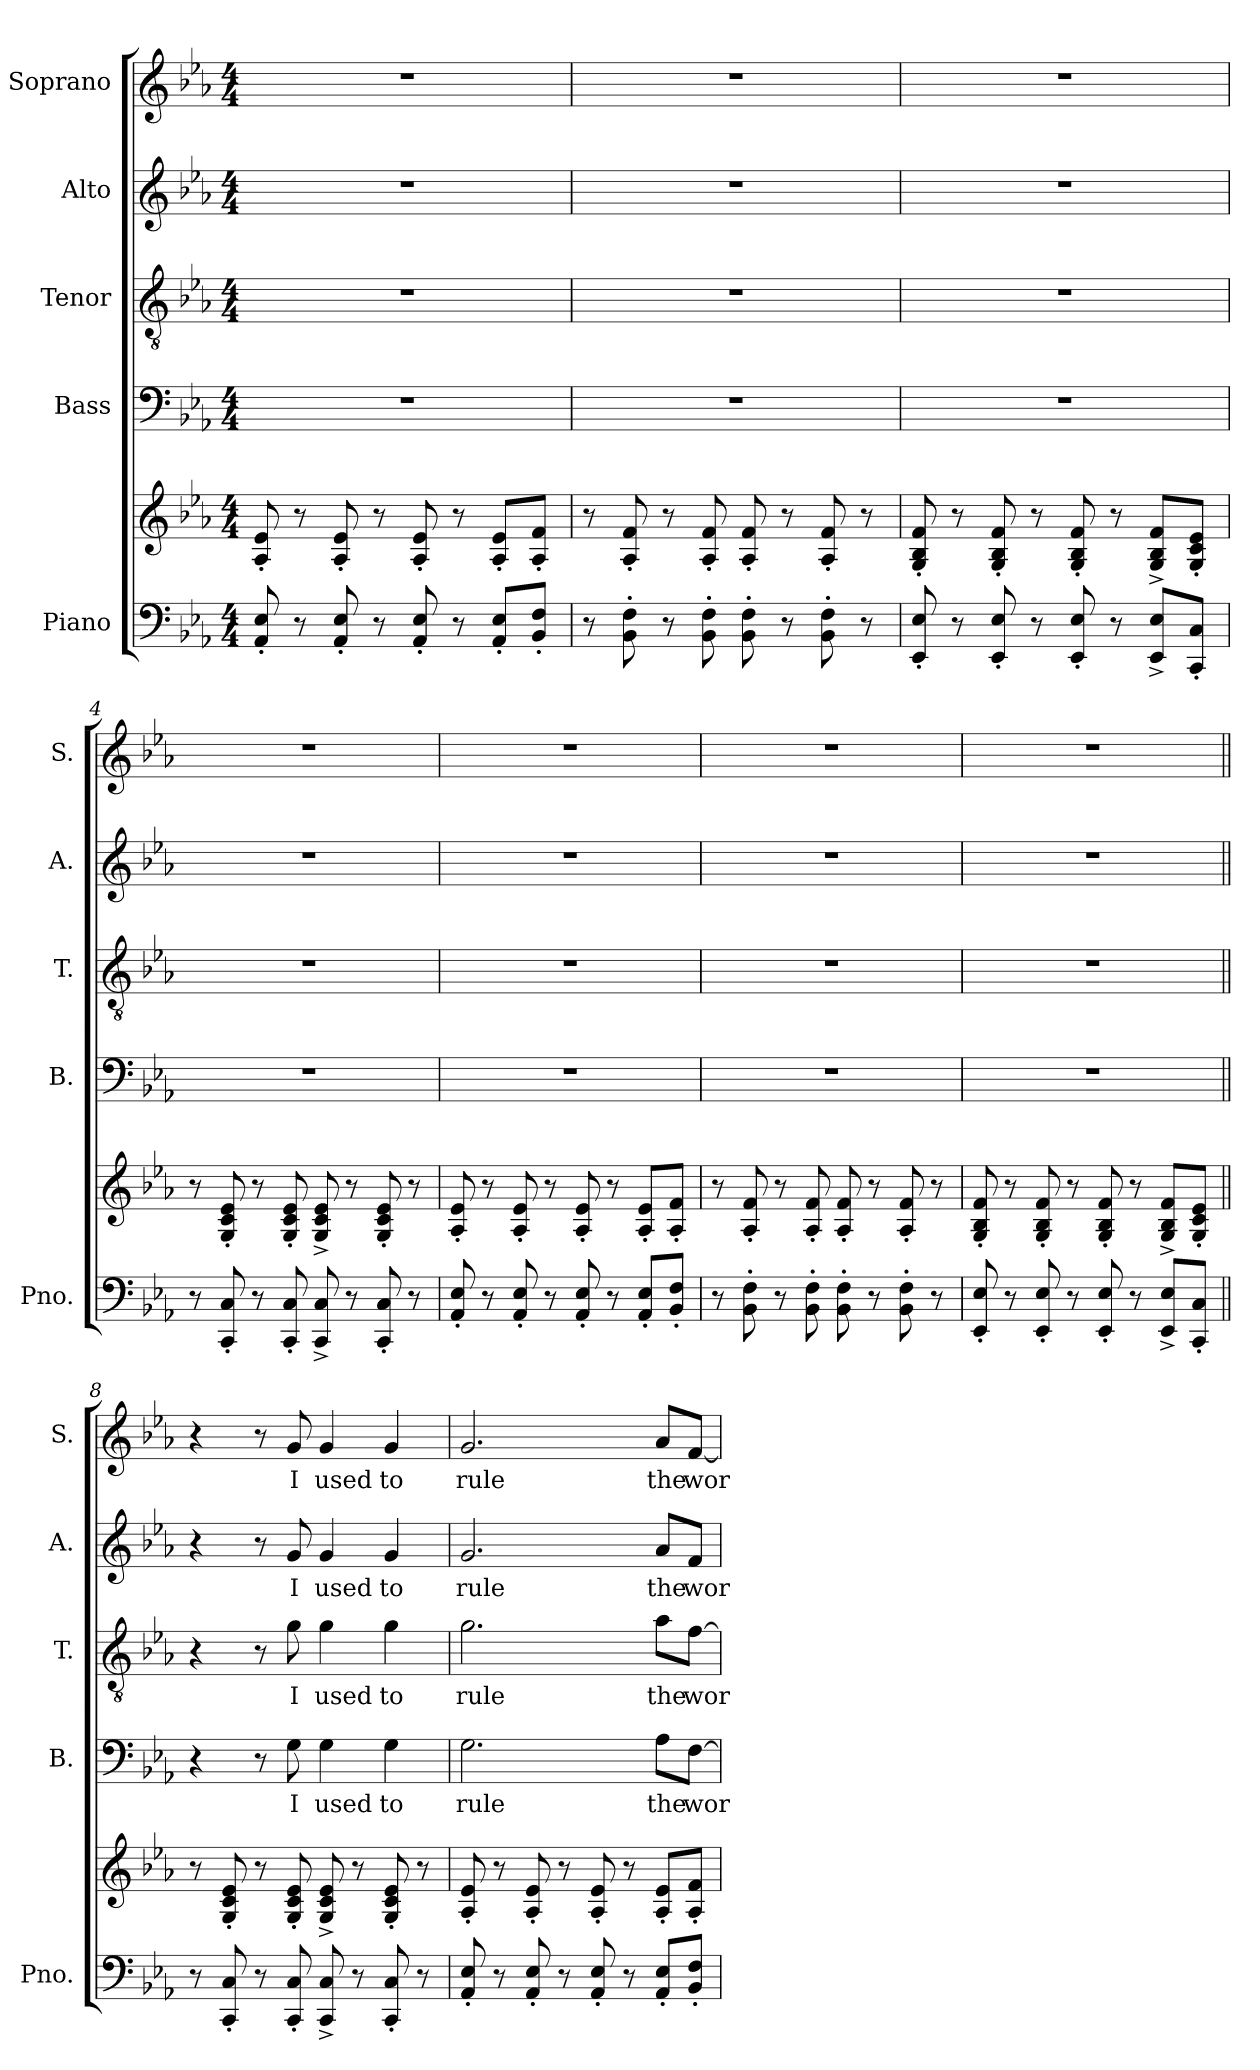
**kern	**kern	**kern	**text	**kern	**text	**kern	**text	**kern	**text
*part5	*part5	*part4	*part4	*part3	*part3	*part2	*part2	*part1	*part1
*staff6	*staff5	*staff4	*staff4	*staff3	*staff3	*staff2	*staff2	*staff1	*staff1
*I"Piano	*	*I"Bass	*	*I"Tenor	*	*I"Alto	*	*I"Soprano	*
*I'Pno.	*	*I'B.	*	*I'T.	*	*I'A.	*	*I'S.	*
*clefF4	*clefG2	*clefF4	*	*clefGv2	*	*clefG2	*	*clefG2	*
*k[b-e-a-]	*k[b-e-a-]	*k[b-e-a-]	*	*k[b-e-a-]	*	*k[b-e-a-]	*	*k[b-e-a-]	*
*M4/4	*M4/4	*M4/4	*	*M4/4	*	*M4/4	*	*M4/4	*
*MM138	*MM138	*MM138	*	*MM138	*	*MM138	*	*MM138	*
=1	=1	=1	=1	=1	=1	=1	=1	=1	=1
8AA-/' 8E-/'	8A-/' 8e-/'	1r	.	1r	.	1r	.	1r	.
8r	8r	.	.	.	.	.	.	.	.
8AA-/' 8E-/'	8A-/' 8e-/'	.	.	.	.	.	.	.	.
8r	8r	.	.	.	.	.	.	.	.
8AA-/' 8E-/'	8A-/' 8e-/'	.	.	.	.	.	.	.	.
8r	8r	.	.	.	.	.	.	.	.
8AA-/' 8E-/'L	8A-/' 8e-/'L	.	.	.	.	.	.	.	.
8BB-/' 8F/'J	8A-/' 8f/'J	.	.	.	.	.	.	.	.
=2	=2	=2	=2	=2	=2	=2	=2	=2	=2
8r	8r	1r	.	1r	.	1r	.	1r	.
8BB-\' 8F\'	8A-/' 8f/'	.	.	.	.	.	.	.	.
8r	8r	.	.	.	.	.	.	.	.
8BB-\' 8F\'	8A-/' 8f/'	.	.	.	.	.	.	.	.
8BB-\' 8F\'	8A-/' 8f/'	.	.	.	.	.	.	.	.
8r	8r	.	.	.	.	.	.	.	.
8BB-\' 8F\'	8A-/' 8f/'	.	.	.	.	.	.	.	.
8r	8r	.	.	.	.	.	.	.	.
=3	=3	=3	=3	=3	=3	=3	=3	=3	=3
8EE-/' 8E-/'	8G/' 8B-/' 8f/'	1r	.	1r	.	1r	.	1r	.
8r	8r	.	.	.	.	.	.	.	.
8EE-/' 8E-/'	8G/' 8B-/' 8f/'	.	.	.	.	.	.	.	.
8r	8r	.	.	.	.	.	.	.	.
8EE-/' 8E-/'	8G/' 8B-/' 8f/'	.	.	.	.	.	.	.	.
8r	8r	.	.	.	.	.	.	.	.
8EE-/^ 8E-/^L	8G/^ 8B-/^ 8f/^L	.	.	.	.	.	.	.	.
8CC/' 8C/'J	8G/' 8c/' 8e-/'J	.	.	.	.	.	.	.	.
=4	=4	=4	=4	=4	=4	=4	=4	=4	=4
8r	8r	1r	.	1r	.	1r	.	1r	.
8CC/' 8C/'	8G/' 8c/' 8e-/'	.	.	.	.	.	.	.	.
8r	8r	.	.	.	.	.	.	.	.
8CC/' 8C/'	8G/' 8c/' 8e-/'	.	.	.	.	.	.	.	.
8CC/^ 8C/^	8G/^ 8c/^ 8e-/^	.	.	.	.	.	.	.	.
8r	8r	.	.	.	.	.	.	.	.
8CC/' 8C/'	8G/' 8c/' 8e-/'	.	.	.	.	.	.	.	.
8r	8r	.	.	.	.	.	.	.	.
!!LO:LB:g=z
=5	=5	=5	=5	=5	=5	=5	=5	=5	=5
8AA-/' 8E-/'	8A-/' 8e-/'	1r	.	1r	.	1r	.	1r	.
8r	8r	.	.	.	.	.	.	.	.
8AA-/' 8E-/'	8A-/' 8e-/'	.	.	.	.	.	.	.	.
8r	8r	.	.	.	.	.	.	.	.
8AA-/' 8E-/'	8A-/' 8e-/'	.	.	.	.	.	.	.	.
8r	8r	.	.	.	.	.	.	.	.
8AA-/' 8E-/'L	8A-/' 8e-/'L	.	.	.	.	.	.	.	.
8BB-/' 8F/'J	8A-/' 8f/'J	.	.	.	.	.	.	.	.
=6	=6	=6	=6	=6	=6	=6	=6	=6	=6
8r	8r	1r	.	1r	.	1r	.	1r	.
8BB-\' 8F\'	8A-/' 8f/'	.	.	.	.	.	.	.	.
8r	8r	.	.	.	.	.	.	.	.
8BB-\' 8F\'	8A-/' 8f/'	.	.	.	.	.	.	.	.
8BB-\' 8F\'	8A-/' 8f/'	.	.	.	.	.	.	.	.
8r	8r	.	.	.	.	.	.	.	.
8BB-\' 8F\'	8A-/' 8f/'	.	.	.	.	.	.	.	.
8r	8r	.	.	.	.	.	.	.	.
=7	=7	=7	=7	=7	=7	=7	=7	=7	=7
8EE-/' 8E-/'	8G/' 8B-/' 8f/'	1r	.	1r	.	1r	.	1r	.
8r	8r	.	.	.	.	.	.	.	.
8EE-/' 8E-/'	8G/' 8B-/' 8f/'	.	.	.	.	.	.	.	.
8r	8r	.	.	.	.	.	.	.	.
8EE-/' 8E-/'	8G/' 8B-/' 8f/'	.	.	.	.	.	.	.	.
8r	8r	.	.	.	.	.	.	.	.
8EE-/^ 8E-/^L	8G/^ 8B-/^ 8f/^L	.	.	.	.	.	.	.	.
8CC/' 8C/'J	8G/' 8c/' 8e-/'J	.	.	.	.	.	.	.	.
=8||	=8||	=8||	=8||	=8||	=8||	=8||	=8||	=8||	=8||
8r	8r	4r	.	4r	.	4r	.	4r	.
8CC/' 8C/'	8G/' 8c/' 8e-/'	.	.	.	.	.	.	.	.
8r	8r	8r	.	8r	.	8r	.	8r	.
!	!	!	!LO:LY:b	!	!LO:LY:b	!	!LO:LY:b	!	!LO:LY:b
8CC/' 8C/'	8G/' 8c/' 8e-/'	8G\	I	8g\	I	8g/	I	8g/	I
!	!	!	!LO:LY:b	!	!LO:LY:b	!	!LO:LY:b	!	!LO:LY:b
8CC/^ 8C/^	8G/^ 8c/^ 8e-/^	4G\	used	4g\	used	4g/	used	4g/	used
8r	8r	.	.	.	.	.	.	.	.
!	!	!	!LO:LY:b	!	!LO:LY:b	!	!LO:LY:b	!	!LO:LY:b
8CC/' 8C/'	8G/' 8c/' 8e-/'	4G\	to	4g\	to	4g/	to	4g/	to
8r	8r	.	.	.	.	.	.	.	.
!!LO:PB:g=z
=9	=9	=9	=9	=9	=9	=9	=9	=9	=9
!	!	!	!LO:LY:b	!	!LO:LY:b	!	!LO:LY:b	!	!LO:LY:b
8AA-/' 8E-/'	8A-/' 8e-/'	2.G\	rule	2.g\	rule	2.g/	rule	2.g/	rule
8r	8r	.	.	.	.	.	.	.	.
8AA-/' 8E-/'	8A-/' 8e-/'	.	.	.	.	.	.	.	.
8r	8r	.	.	.	.	.	.	.	.
8AA-/' 8E-/'	8A-/' 8e-/'	.	.	.	.	.	.	.	.
8r	8r	.	.	.	.	.	.	.	.
!	!	!	!LO:LY:b	!	!LO:LY:b	!	!LO:LY:b	!	!LO:LY:b
8AA-/' 8E-/'L	8A-/' 8e-/'L	8A-\L	the	8a-\L	the	8a-/L	the	8a-/L	the
!	!	!	!LO:LY:b	!	!LO:LY:b	!	!LO:LY:b	!	!LO:LY:b
8BB-/' 8F/'J	8A-/' 8f/'J	[8F\J	wor-	[8f\J	wor-	8f/J	wor-	[8f/J	wor-
=	=	=	=	=	=	=	=	=	=
*-	*-	*-	*-	*-	*-	*-	*-	*-	*-
